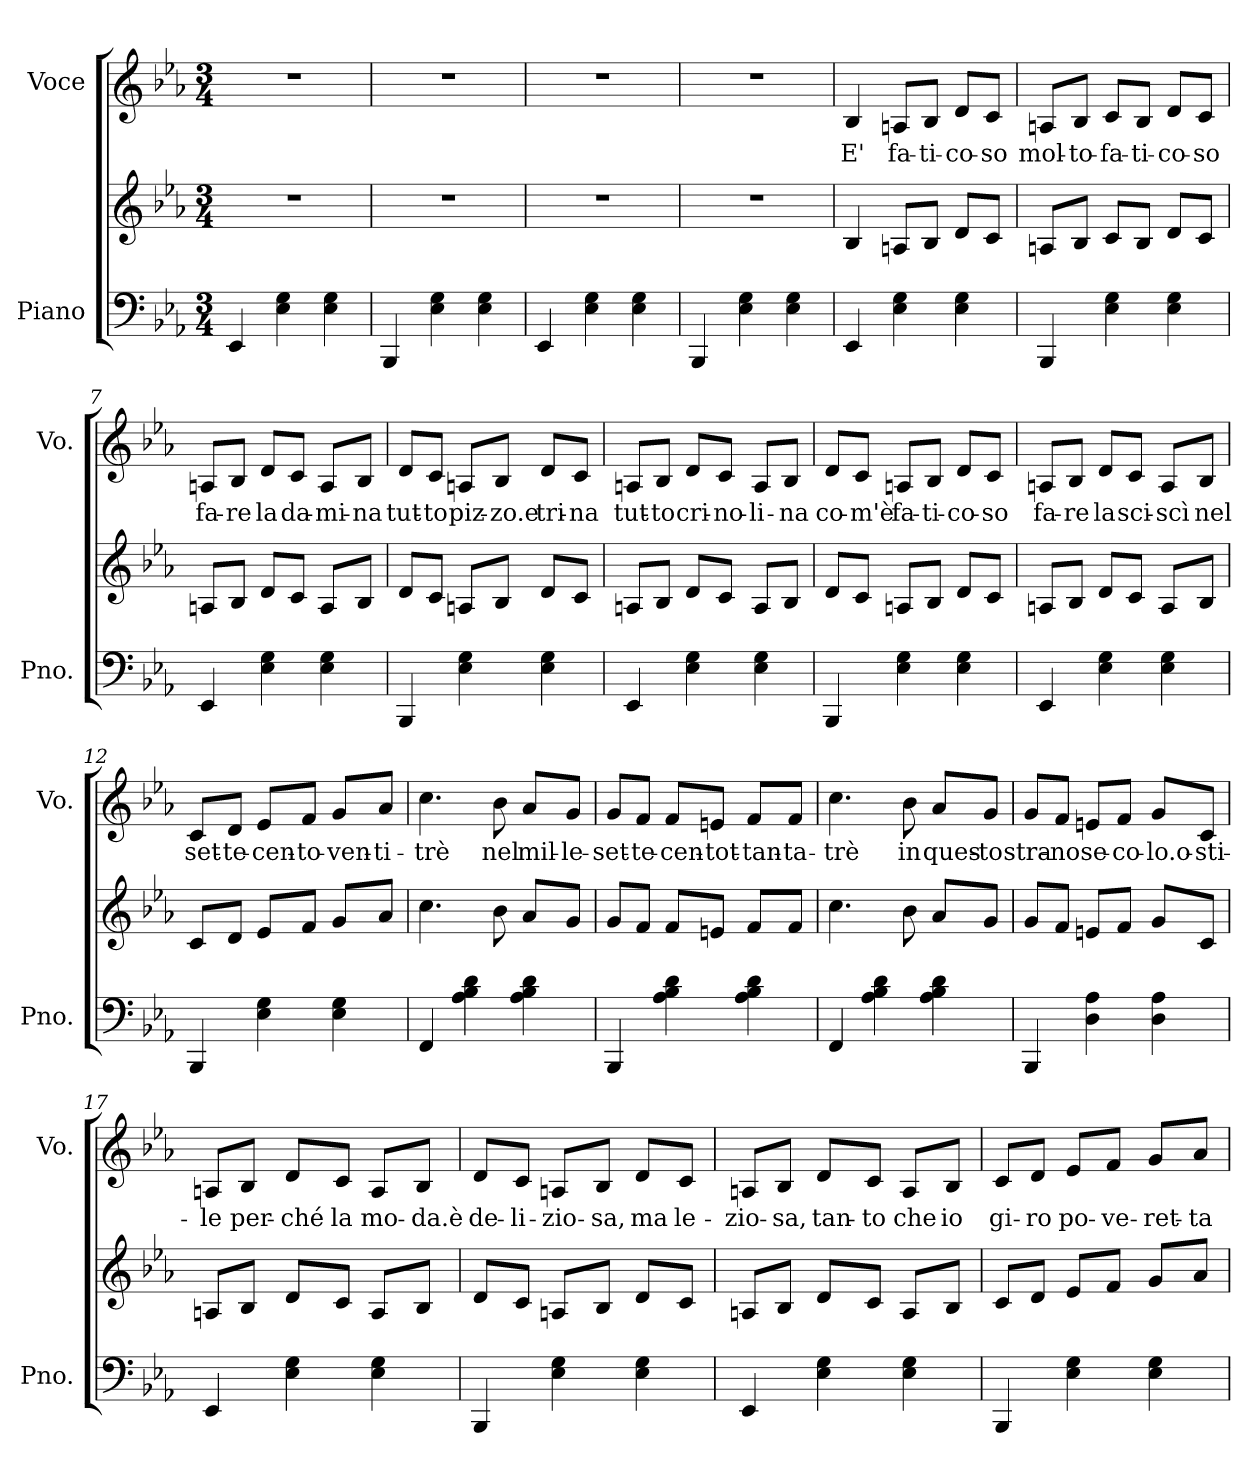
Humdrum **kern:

**kern	**kern	**kern	**text
*part2	*part2	*part1	*part1
*staff3	*staff2	*staff1	*staff1
*I"Piano	*	*I"Voce	*
*I'Pno.	*	*I'Vo.	*
*clefF4	*clefG2	*clefG2	*
*k[b-e-a-]	*k[b-e-a-]	*k[b-e-a-]	*
*M3/4	*M3/4	*M3/4	*
=1	=1	=1	=1
4EE-/	2.r	2.r	.
4E-\ 4G\	.	.	.
4E-\ 4G\	.	.	.
=2	=2	=2	=2
4BBB-/	2.r	2.r	.
4E-\ 4G\	.	.	.
4E-\ 4G\	.	.	.
=3	=3	=3	=3
4EE-/	2.r	2.r	.
4E-\ 4G\	.	.	.
4E-\ 4G\	.	.	.
=4	=4	=4	=4
4BBB-/	2.r	2.r	.
4E-\ 4G\	.	.	.
4E-\ 4G\	.	.	.
=5	=5	=5	=5
!	!	!	!LO:LY:b
4EE-/	4B-/	4B-/	E'
!	!	!	!LO:LY:b
4E-\ 4G\	8An/L	8An/L	fa-
!	!	!	!LO:LY:b
.	8B-/J	8B-/J	-ti-
!	!	!	!LO:LY:b
4E-\ 4G\	8d/L	8d/L	-co-
!	!	!	!LO:LY:b
.	8c/J	8c/J	-so
=6	=6	=6	=6
!	!	!	!LO:LY:b
4BBB-/	8An/L	8An/L	mol-
!	!	!	!LO:LY:b
.	8B-/J	8B-/J	-to-
!	!	!	!LO:LY:b
4E-\ 4G\	8c/L	8c/L	-fa-
!	!	!	!LO:LY:b
.	8B-/J	8B-/J	-ti-
!	!	!	!LO:LY:b
4E-\ 4G\	8d/L	8d/L	-co-
!	!	!	!LO:LY:b
.	8c/J	8c/J	-so
!!LO:LB:g=z
=7	=7	=7	=7
!	!	!	!LO:LY:b
4EE-/	8An/L	8An/L	fa-
!	!	!	!LO:LY:b
.	8B-/J	8B-/J	-re
!	!	!	!LO:LY:b
4E-\ 4G\	8d/L	8d/L	la
!	!	!	!LO:LY:b
.	8c/J	8c/J	da-
!	!	!	!LO:LY:b
4E-\ 4G\	8A/L	8A/L	-mi-
!	!	!	!LO:LY:b
.	8B-/J	8B-/J	-na
=8	=8	=8	=8
!	!	!	!LO:LY:b
4BBB-/	8d/L	8d/L	tut-
!	!	!	!LO:LY:b
.	8c/J	8c/J	-to
!	!	!	!LO:LY:b
4E-\ 4G\	8An/L	8An/L	piz-
!	!	!	!LO:LY:b
.	8B-/J	8B-/J	-zo.e
!	!	!	!LO:LY:b
4E-\ 4G\	8d/L	8d/L	tri-
!	!	!	!LO:LY:b
.	8c/J	8c/J	-na
=9	=9	=9	=9
!	!	!	!LO:LY:b
4EE-/	8An/L	8An/L	tut-
!	!	!	!LO:LY:b
.	8B-/J	8B-/J	-to
!	!	!	!LO:LY:b
4E-\ 4G\	8d/L	8d/L	cri-
!	!	!	!LO:LY:b
.	8c/J	8c/J	-no-
!	!	!	!LO:LY:b
4E-\ 4G\	8A/L	8A/L	-li-
!	!	!	!LO:LY:b
.	8B-/J	8B-/J	-na
=10	=10	=10	=10
!	!	!	!LO:LY:b
4BBB-/	8d/L	8d/L	co-
!	!	!	!LO:LY:b
.	8c/J	8c/J	-m'è
!	!	!	!LO:LY:b
4E-\ 4G\	8An/L	8An/L	fa-
!	!	!	!LO:LY:b
.	8B-/J	8B-/J	-ti-
!	!	!	!LO:LY:b
4E-\ 4G\	8d/L	8d/L	-co-
!	!	!	!LO:LY:b
.	8c/J	8c/J	-so
!!LO:LB:g=z
=11	=11	=11	=11
!	!	!	!LO:LY:b
4EE-/	8An/L	8An/L	fa-
!	!	!	!LO:LY:b
.	8B-/J	8B-/J	-re
!	!	!	!LO:LY:b
4E-\ 4G\	8d/L	8d/L	la
!	!	!	!LO:LY:b
.	8c/J	8c/J	sci-
!	!	!	!LO:LY:b
4E-\ 4G\	8A/L	8A/L	-scì
!	!	!	!LO:LY:b
.	8B-/J	8B-/J	nel
=12	=12	=12	=12
!	!	!	!LO:LY:b
4BBB-/	8c/L	8c/L	set-
!	!	!	!LO:LY:b
.	8d/J	8d/J	-te-
!	!	!	!LO:LY:b
4E-\ 4G\	8e-/L	8e-/L	-cen-
!	!	!	!LO:LY:b
.	8f/J	8f/J	-to-
!	!	!	!LO:LY:b
4E-\ 4G\	8g/L	8g/L	-ven-
!	!	!	!LO:LY:b
.	8a-/J	8a-/J	-ti-
=13	=13	=13	=13
!	!	!	!LO:LY:b
4FF/	4.cc\	4.cc\	-trè
4A-\ 4B-\ 4d\	.	.	.
!	!	!	!LO:LY:b
.	8b-\	8b-\	nel
!	!	!	!LO:LY:b
4A-\ 4B-\ 4d\	8a-/L	8a-/L	mil-
!	!	!	!LO:LY:b
.	8g/J	8g/J	-le-
=14	=14	=14	=14
!	!	!	!LO:LY:b
4BBB-/	8g/L	8g/L	-set-
!	!	!	!LO:LY:b
.	8f/J	8f/J	-te-
!	!	!	!LO:LY:b
4A-\ 4B-\ 4d\	8f/L	8f/L	-cen-
!	!	!	!LO:LY:b
.	8en/J	8en/J	-tot-
!	!	!	!LO:LY:b
4A-\ 4B-\ 4d\	8f/L	8f/L	-tan-
!	!	!	!LO:LY:b
.	8f/J	8f/J	-ta-
!!LO:PB:g=z
=15	=15	=15	=15
!	!	!	!LO:LY:b
4FF/	4.cc\	4.cc\	-trè
4A-\ 4B-\ 4d\	.	.	.
!	!	!	!LO:LY:b
.	8b-\	8b-\	in
!	!	!	!LO:LY:b
4A-\ 4B-\ 4d\	8a-/L	8a-/L	ques-
!	!	!	!LO:LY:b
.	8g/J	8g/J	-to
=16	=16	=16	=16
!	!	!	!LO:LY:b
4BBB-/	8g/L	8g/L	stra-
!	!	!	!LO:LY:b
.	8f/J	8f/J	-no
!	!	!	!LO:LY:b
4D\ 4A-\	8en/L	8en/L	se-
!	!	!	!LO:LY:b
.	8f/J	8f/J	-co-
!	!	!	!LO:LY:b
4D\ 4A-\	8g/L	8g/L	-lo.o-
!	!	!	!LO:LY:b
.	8c/J	8c/J	-sti-
=17	=17	=17	=17
!	!	!	!LO:LY:b
4EE-/	8An/L	8An/L	-le
!	!	!	!LO:LY:b
.	8B-/J	8B-/J	per-
!	!	!	!LO:LY:b
4E-\ 4G\	8d/L	8d/L	-ché
!	!	!	!LO:LY:b
.	8c/J	8c/J	la
!	!	!	!LO:LY:b
4E-\ 4G\	8A/L	8A/L	mo-
!	!	!	!LO:LY:b
.	8B-/J	8B-/J	-da.è
=18	=18	=18	=18
!	!	!	!LO:LY:b
4BBB-/	8d/L	8d/L	de-
!	!	!	!LO:LY:b
.	8c/J	8c/J	-li-
!	!	!	!LO:LY:b
4E-\ 4G\	8An/L	8An/L	-zio-
!	!	!	!LO:LY:b
.	8B-/J	8B-/J	-sa,
!	!	!	!LO:LY:b
4E-\ 4G\	8d/L	8d/L	ma
!	!	!	!LO:LY:b
.	8c/J	8c/J	le-
!!LO:LB:g=z
=19	=19	=19	=19
!	!	!	!LO:LY:b
4EE-/	8An/L	8An/L	-zio-
!	!	!	!LO:LY:b
.	8B-/J	8B-/J	-sa,
!	!	!	!LO:LY:b
4E-\ 4G\	8d/L	8d/L	tan-
!	!	!	!LO:LY:b
.	8c/J	8c/J	-to
!	!	!	!LO:LY:b
4E-\ 4G\	8A/L	8A/L	che
!	!	!	!LO:LY:b
.	8B-/J	8B-/J	io
=20	=20	=20	=20
!	!	!	!LO:LY:b
4BBB-/	8c/L	8c/L	gi-
!	!	!	!LO:LY:b
.	8d/J	8d/J	-ro
!	!	!	!LO:LY:b
4E-\ 4G\	8e-/L	8e-/L	po-
!	!	!	!LO:LY:b
.	8f/J	8f/J	-ve-
!	!	!	!LO:LY:b
4E-\ 4G\	8g/L	8g/L	-ret-
!	!	!	!LO:LY:b
.	8a-/J	8a-/J	-ta
=	=	=	=
*-	*-	*-	*-
